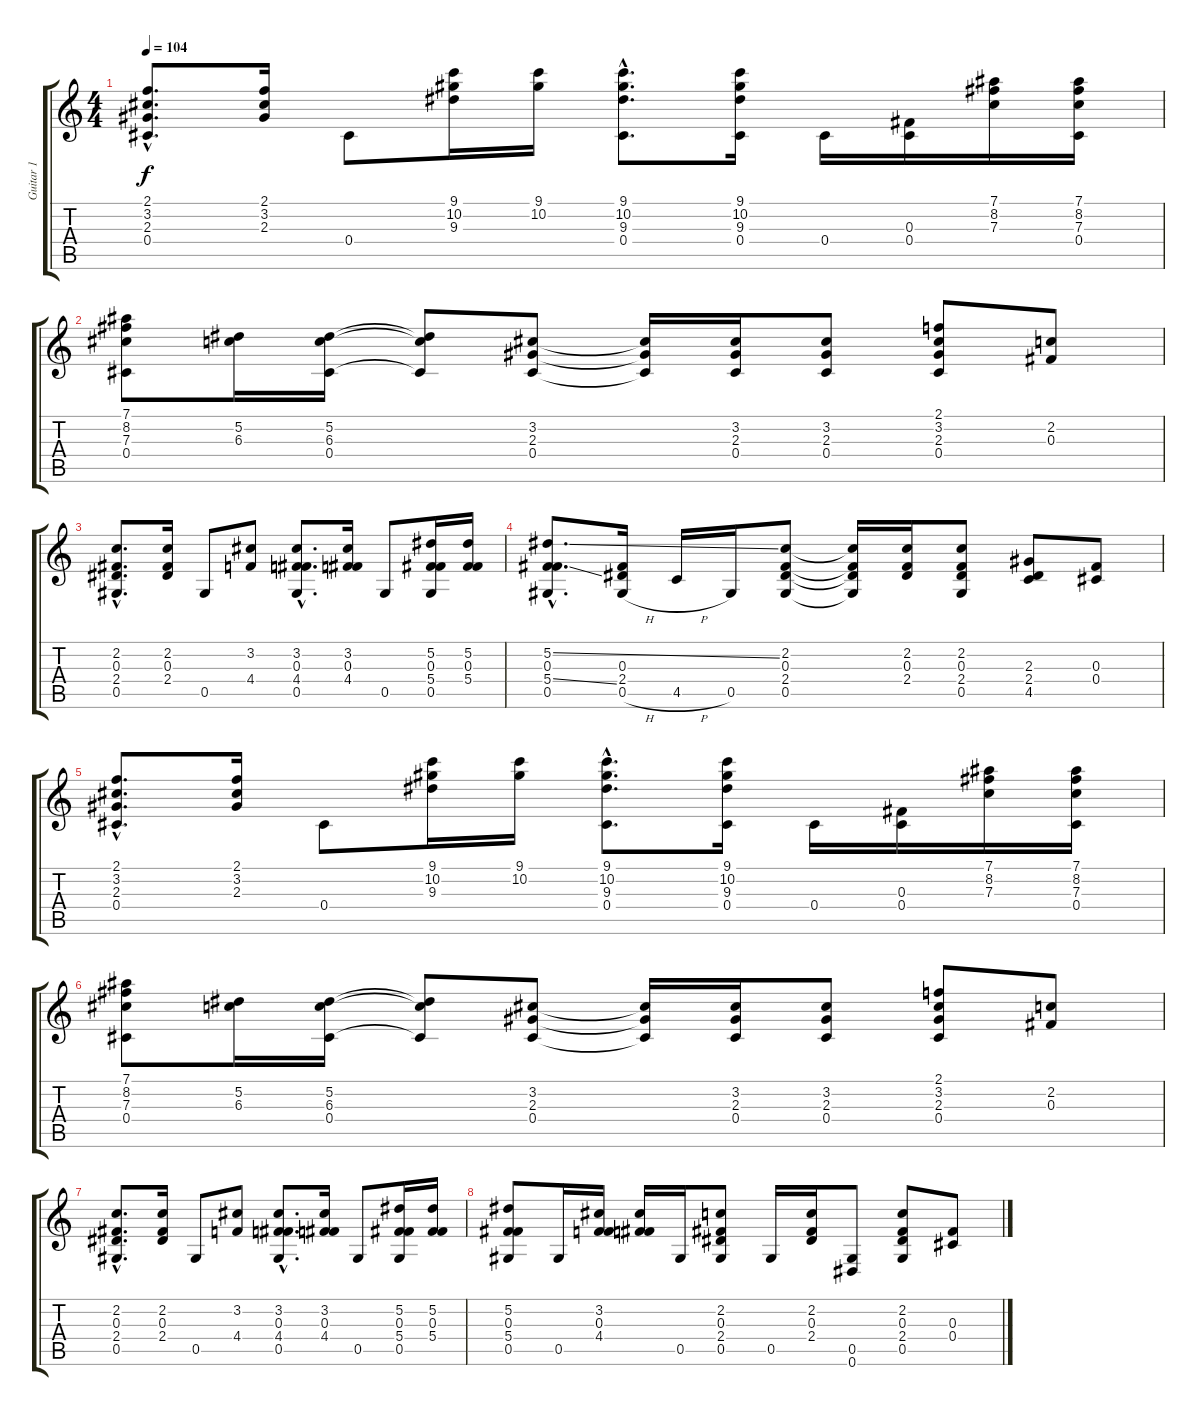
\track ("Guitar 1" "Guitar 1") {instrument overdrivenguitar}
\staff {score tabs}
\tuning (Eb4 Bb3 Gb3 Db3 Ab2 Eb2) {hide}
\ts (4 4)
\tempo 104
\clef g2
\ks c
(2.1{hac} 3.2{hac} 2.3{hac} 0.4{hac}).8{d dy f} (2.1 3.2 2.3).16 0.4.8 (9.1 10.2 9.3).16 (9.1 10.2).16 (9.1{hac} 10.2{hac} 9.3{hac} 0.4{hac}).8{d} (9.1 10.2 9.3 0.4).16 0.4.16 (0.3 0.4).16 (7.1 8.2 7.3).16 (7.1 8.2 7.3 0.4).16 |
(7.1 8.2 7.3 0.4).8 (5.2 6.3).16 (5.2 6.3 0.4).16 (5.2{t} 6.3{t} 0.4{t}).8 (3.2 2.3 0.4).8 (3.2{t} 2.3{t} 0.4{t}).16 (3.2 2.3 0.4).16 (3.2 2.3 0.4).8 (2.1 3.2 2.3 0.4).8 (2.2 0.3).8 |
(2.2{hac} 0.3{hac} 2.4{hac} 0.5{hac}).8{d} (2.2 0.3 2.4).16 0.5.8 (3.2 4.4).8 (3.2{hac} 0.3{hac} 4.4{hac} 0.5{hac}).8{d} (3.2 0.3 4.4).16 0.5.8 (5.2 0.3 5.4 0.5).16 (5.2 0.3 5.4).16 |
(5.2{ss hac} 0.3{hac} 5.4{ss hac} 0.5{hac}).8{d} (0.3 2.4 0.5{h}).16 4.5{h}.16 0.5.16 (2.2 0.3 2.4 0.5).8 (2.2{t} 0.3{t} 2.4{t} 0.5{t}).16 (2.2 0.3 2.4).16 (2.2 0.3 2.4 0.5).8 (2.3 2.4 4.5).8 (0.3 0.4).8 |
(2.1{hac} 3.2{hac} 2.3{hac} 0.4{hac}).8{d} (2.1 3.2 2.3).16 0.4.8 (9.1 10.2 9.3).16 (9.1 10.2).16 (9.1{hac} 10.2{hac} 9.3{hac} 0.4{hac}).8{d} (9.1 10.2 9.3 0.4).16 0.4.16 (0.3 0.4).16 (7.1 8.2 7.3).16 (7.1 8.2 7.3 0.4).16 |
(7.1 8.2 7.3 0.4).8 (5.2 6.3).16 (5.2 6.3 0.4).16 (5.2{t} 6.3{t} 0.4{t}).8 (3.2 2.3 0.4).8 (3.2{t} 2.3{t} 0.4{t}).16 (3.2 2.3 0.4).16 (3.2 2.3 0.4).8 (2.1 3.2 2.3 0.4).8 (2.2 0.3).8 |
(2.2{hac} 0.3{hac} 2.4{hac} 0.5{hac}).8{d} (2.2 0.3 2.4).16 0.5.8 (3.2 4.4).8 (3.2{hac} 0.3{hac} 4.4{hac} 0.5{hac}).8{d} (3.2 0.3 4.4).16 0.5.8 (5.2 0.3 5.4 0.5).16 (5.2 0.3 5.4).16 |
(5.2 0.3 5.4 0.5).8 0.5.16 (3.2 0.3 4.4).16 (3.2{t} 0.3{t} 4.4{t}).16 0.5.16 (2.2 0.3 2.4 0.5).8 0.5.16 (2.2 0.3 2.4).16 (0.5 0.6).8 (2.2 0.3 2.4 0.5).8 (0.3 0.4).8
